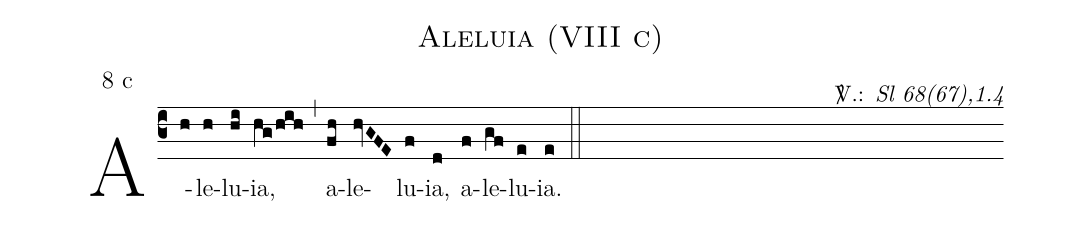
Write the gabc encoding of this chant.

name: Aleluia (VIII c);
commentary: {\normalfont\Vbar.:} Sl 68(67),1.4;
mode: 8;
mode-differentia: c;
%%
(c3)

A(h)le(h)lu(hi)ia,(hg/hih) (,) a(fh)le(hvGFE)lu(f)ia,(d) a(f)le(gf)lu(e)ia.(e)

(::)
